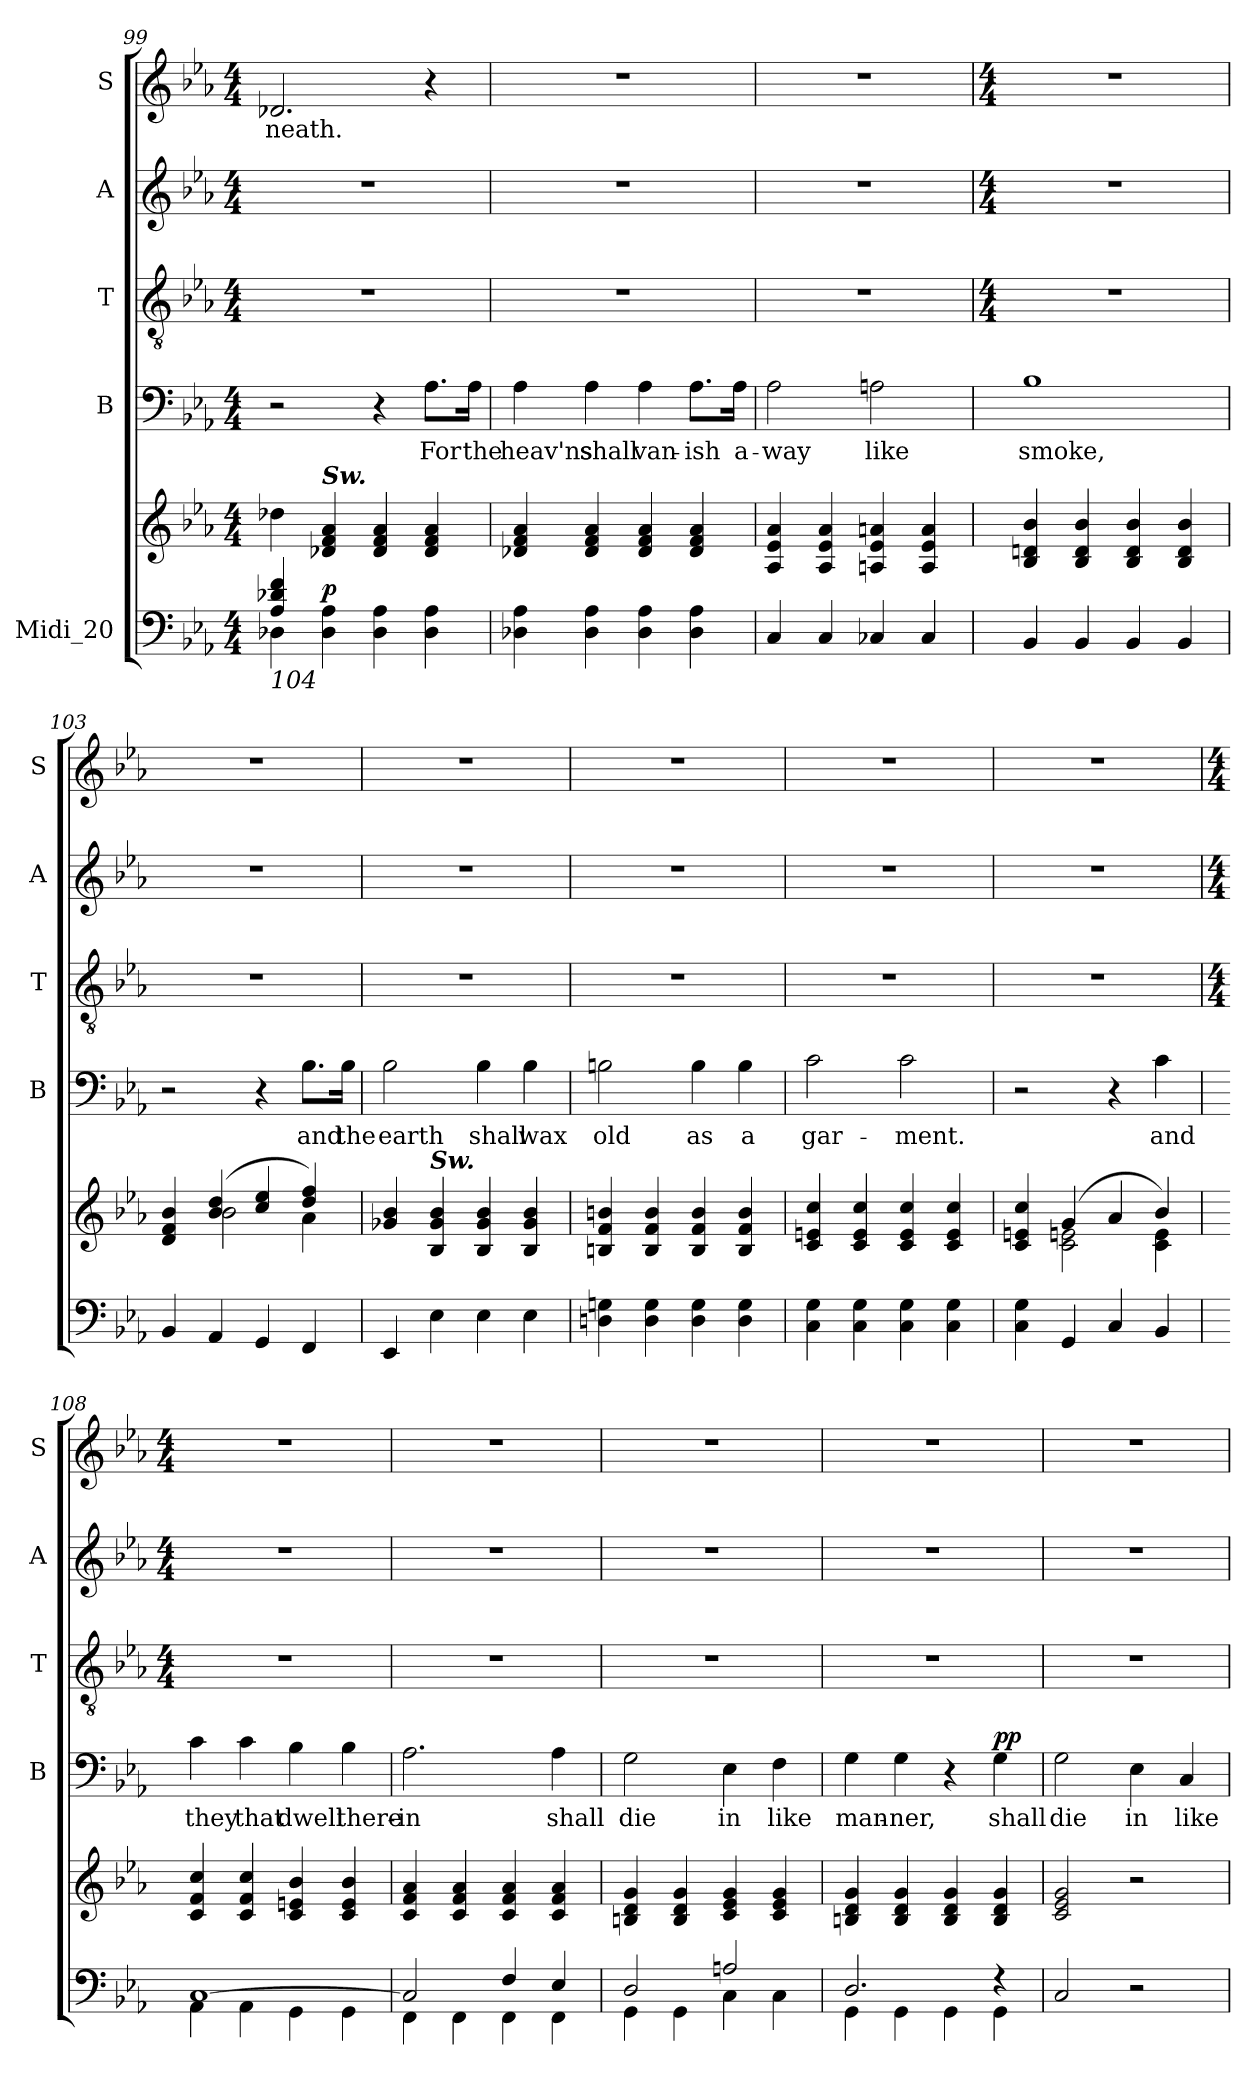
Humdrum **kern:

**kern	**kern	**dynam	**kern	**text	**dynam	**kern	**kern	**kern	**text
*part5	*part5	*part5	*part4	*part4	*part4	*part3	*part2	*part1	*part1
*staff6	*staff5	*staff5/6	*staff4	*staff4	*staff4	*staff3	*staff2	*staff1	*staff1
*I"Midi_20	*	*	*I"B	*	*	*I"T	*I"A	*I"S	*
*	*	*	*I'B	*	*	*I'T	*I'A	*I'S	*
*clefF4	*clefG2	*	*clefF4	*	*	*clefGv2	*clefG2	*clefG2	*
*k[b-e-a-]	*k[b-e-a-]	*	*k[b-e-a-]	*	*	*k[b-e-a-]	*k[b-e-a-]	*k[b-e-a-]	*
*E-:	*E-:	*	*E-:	*	*	*E-:	*E-:	*E-:	*
*M4/4	*M4/4	*	*M4/4	*	*	*M4/4	*M4/4	*M4/4	*
=99	=99	=99	=99	=99	=99	=99	=99	=99	=99
*^	*^	*	*	*	*	*	*	*	*
!LO:TX:b:i:t=104	!	!	!	!	!	!	!	!	!	!	!
!	!	!	!	!	!	!	!	!	!	!	!LO:LY:b
4A-/ 4d-X/ 4f/	4D-X\	4dd-X\	2ryy	.	2r	.	.	1r	1r	2.d-X	-neath.
!	!	!LO:TX:a:Bi:t=Sw.	!	!	!	!	!	!	!	!	!
!	!	!	!	!LO:DY:a=2	!	!	!	!	!	!	!
4D-\ 4A-\	4ryy	4d-X 4f 4a-	.	p	.	.	.	.	.	.	.
4D-\ 4A-\	2ryy	4d- 4f 4a-	2ryy	.	4r	.	.	.	.	.	.
!	!	!	!	!	!	!LO:LY:b	!	!	!	!	!
4D-\ 4A-\	.	4d- 4f 4a-	.	.	8.A-\L	For	.	.	.	4r	.
!	!	!	!	!	!	!LO:LY:b	!	!	!	!	!
.	.	.	.	.	16A-\Jk	the	.	.	.	.	.
=100	=100	=100	=100	=100	=100	=100	=100	=100	=100	=100	=100
!	!	!	!	!	!	!LO:LY:b	!	!	!	!	!
4D-X\ 4A-\	2ryy	4d-X 4f 4a-	1ryy	.	4A-	heav'ns	.	1r	1r	1r	.
!	!	!	!	!	!	!LO:LY:b	!	!	!	!	!
4D-\ 4A-\	.	4d- 4f 4a-	.	.	4A-	shall	.	.	.	.	.
!	!	!	!	!	!	!LO:LY:b	!	!	!	!	!
4D-\ 4A-\	2ryy	4d- 4f 4a-	.	.	4A-	van-	.	.	.	.	.
!	!	!	!	!	!	!LO:LY:b	!	!	!	!	!
4D-\ 4A-\	.	4d- 4f 4a-	.	.	8.A-\L	-ish	.	.	.	.	.
!	!	!	!	!	!	!LO:LY:b	!	!	!	!	!
.	.	.	.	.	16A-\Jk	a-	.	.	.	.	.
=101	=101	=101	=101	=101	=101	=101	=101	=101	=101	=101	=101
!	!	!	!	!	!	!LO:LY:b	!	!	!	!	!
4C/	2ryy	4A- 4e- 4a-	1ryy	.	2A-	-way	.	1r	1r	1r	.
4C/	.	4A- 4e- 4a-	.	.	.	.	.	.	.	.	.
!	!	!	!	!	!	!LO:LY:b	!	!	!	!	!
4C-X/	2ryy	4An 4e- 4an	.	.	2An	like	.	.	.	.	.
4C-/	.	4A 4e- 4a	.	.	.	.	.	.	.	.	.
!!LO:LB:g=z
=102	=102	=102	=102	=102	=102	=102	=102	=102	=102	=102	=102
*	*	*	*	*	*	*	*	*M4/4	*M4/4	*M4/4	*
!	!	!	!	!	!	!LO:LY:b	!	!	!	!	!
4BB-/	2ryy	4B-/ 4dn/ 4b-/	1ryy	.	1B-	smoke,	.	1r	1r	1r	.
4BB-/	.	4B-/ 4d/ 4b-/	.	.	.	.	.	.	.	.	.
4BB-/	2ryy	4B-/ 4d/ 4b-/	.	.	.	.	.	.	.	.	.
4BB-/	.	4B-/ 4d/ 4b-/	.	.	.	.	.	.	.	.	.
=103	=103	=103	=103	=103	=103	=103	=103	=103	=103	=103	=103
4BB-/	2ryy	4d/ 4f/ 4b-/	4ryy	.	2r	.	.	1r	1r	1r	.
4AA-/	.	(>4b-/ 4dd/	2b-\	.	.	.	.	.	.	.	.
4GG/	2ryy	4cc/ 4ee-/	.	.	4r	.	.	.	.	.	.
!	!	!	!	!	!	!LO:LY:b	!	!	!	!	!
4FF/	.	4dd/ 4ff/)	4a-\	.	8.B-\L	and	.	.	.	.	.
!	!	!	!	!	!	!LO:LY:b	!	!	!	!	!
.	.	.	.	.	16B-\Jk	the	.	.	.	.	.
=104	=104	=104	=104	=104	=104	=104	=104	=104	=104	=104	=104
!	!	!	!	!	!	!LO:LY:b	!	!	!	!	!
4EE-/	2ryy	4g-X/ 4b-/	1ryy	.	2B-	earth	.	1r	1r	1r	.
!	!	!LO:TX:a:Bi:t=Sw.	!	!	!	!	!	!	!	!	!
4E-\	.	4B-/ 4g-/ 4b-/	.	.	.	.	.	.	.	.	.
!	!	!	!	!	!	!LO:LY:b	!	!	!	!	!
4E-\	2ryy	4B-/ 4g-/ 4b-/	.	.	4B-	shall	.	.	.	.	.
!	!	!	!	!	!	!LO:LY:b	!	!	!	!	!
4E-\	.	4B-/ 4g-/ 4b-/	.	.	4B-	wax	.	.	.	.	.
=105	=105	=105	=105	=105	=105	=105	=105	=105	=105	=105	=105
!	!	!	!	!	!	!LO:LY:b	!	!	!	!	!
4Dn\ 4Gn\	2ryy	4Bn/ 4f/ 4bn/	1ryy	.	2Bn	old	.	1r	1r	1r	.
4D\ 4G\	.	4B/ 4f/ 4b/	.	.	.	.	.	.	.	.	.
!	!	!	!	!	!	!LO:LY:b	!	!	!	!	!
4D\ 4G\	2ryy	4B/ 4f/ 4b/	.	.	4B	as	.	.	.	.	.
!	!	!	!	!	!	!LO:LY:b	!	!	!	!	!
4D\ 4G\	.	4B/ 4f/ 4b/	.	.	4B	a	.	.	.	.	.
=106	=106	=106	=106	=106	=106	=106	=106	=106	=106	=106	=106
!	!	!	!	!	!	!LO:LY:b	!	!	!	!	!
4C\ 4G\	2ryy	4c/ 4en/ 4cc/	2ryy	.	2c	gar-	.	1r	1r	1r	.
4C\ 4G\	.	4c/ 4e/ 4cc/	.	.	.	.	.	.	.	.	.
!	!	!	!	!	!	!LO:LY:b	!	!	!	!	!
4C\ 4G\	2ryy	4c/ 4e/ 4cc/	2ryy	.	2c	-ment.	.	.	.	.	.
4C\ 4G\	.	4c/ 4e/ 4cc/	.	.	.	.	.	.	.	.	.
=107	=107	=107	=107	=107	=107	=107	=107	=107	=107	=107	=107
4C\ 4G\	2ryy	4c/ 4en/ 4cc/	4ryy	.	2r	.	.	1r	1r	1r	.
4GG/	.	(>4g/	2c\ 2en\	.	.	.	.	.	.	.	.
4C/	2ryy	4a-/	.	.	4r	.	.	.	.	.	.
!	!	!	!	!	!	!LO:LY:b	!	!	!	!	!
4BB-/	.	4b-/)	4c\ 4e\	.	4c	and	.	.	.	.	.
*	*	*v	*v	*	*	*	*	*	*	*	*
!!LO:LB:g=z
=108	=108	=108	=108	=108	=108	=108	=108	=108	=108	=108
*	*	*	*	*	*	*	*M4/4	*M4/4	*M4/4	*
*	*	*^	*	*	*	*	*	*	*	*
!	!	!	!	!	!	!LO:LY:b	!	!	!	!	!
*	*	*v	*v	*	*	*	*	*	*	*	*
[1C/	4AA-\	4c 4f 4cc	.	4c	they	.	1r	1r	1r	.
!	!	!	!	!	!LO:LY:b	!	!	!	!	!
.	4AA-\	4c 4f 4cc	.	4c	that	.	.	.	.	.
!	!	!	!	!	!LO:LY:b	!	!	!	!	!
.	4GG\	4c 4en 4b-	.	4B-	dwell	.	.	.	.	.
!	!	!	!	!	!LO:LY:b	!	!	!	!	!
.	4GG\	4c 4e 4b-	.	4B-	there-	.	.	.	.	.
=109	=109	=109	=109	=109	=109	=109	=109	=109	=109	=109
!	!	!	!	!	!LO:LY:b	!	!	!	!	!
2C/]	4FF\	4c 4f 4a-	.	2.A-	-in	.	1r	1r	1r	.
.	4FF\	4c 4f 4a-	.	.	.	.	.	.	.	.
4F/	4FF\	4c 4f 4a-	.	.	.	.	.	.	.	.
!	!	!	!	!	!LO:LY:b	!	!	!	!	!
4E-/	4FF\	4c 4f 4a-	.	4A-	shall	.	.	.	.	.
=110	=110	=110	=110	=110	=110	=110	=110	=110	=110	=110
!	!	!	!	!	!LO:LY:b	!	!	!	!	!
2D/	4GG\	4Bn 4d 4g	.	2G	die	.	1r	1r	1r	.
.	4GG\	4B 4d 4g	.	.	.	.	.	.	.	.
!	!	!	!	!	!LO:LY:b	!	!	!	!	!
2An/	4C\	4c 4e- 4g	.	4E-	in	.	.	.	.	.
!	!	!	!	!	!LO:LY:b	!	!	!	!	!
.	4C\	4c 4e- 4g	.	4F	like	.	.	.	.	.
=111	=111	=111	=111	=111	=111	=111	=111	=111	=111	=111
!	!	!	!	!	!LO:LY:b	!	!	!	!	!
2.D/	4GG\	4Bn 4d 4g	.	4G	man-	.	1r	1r	1r	.
!	!	!	!	!	!LO:LY:b	!	!	!	!	!
.	4GG\	4B 4d 4g	.	4G	-ner,	.	.	.	.	.
.	4GG\	4B 4d 4g	.	4r	.	.	.	.	.	.
!	!	!	!	!	!LO:LY:b	!LO:DY:b	!	!	!	!
4r	4GG\	4B 4d 4g	.	4G	shall	pp	.	.	.	.
=112	=112	=112	=112	=112	=112	=112	=112	=112	=112	=112
!	!	!	!	!	!LO:LY:b	!	!	!	!	!
2C/	2ryy	2c 2e- 2g	.	2G	die	.	1r	1r	1r	.
!	!	!	!	!	!LO:LY:b	!	!	!	!	!
2r	2ryy	2r	.	4E-	in	.	.	.	.	.
!	!	!	!	!	!LO:LY:b	!	!	!	!	!
.	.	.	.	4C	like	.	.	.	.	.
*v	*v	*	*	*	*	*	*	*	*	*
=	=	=	=	=	=	=	=	=	=
*-	*-	*-	*-	*-	*-	*-	*-	*-	*-
